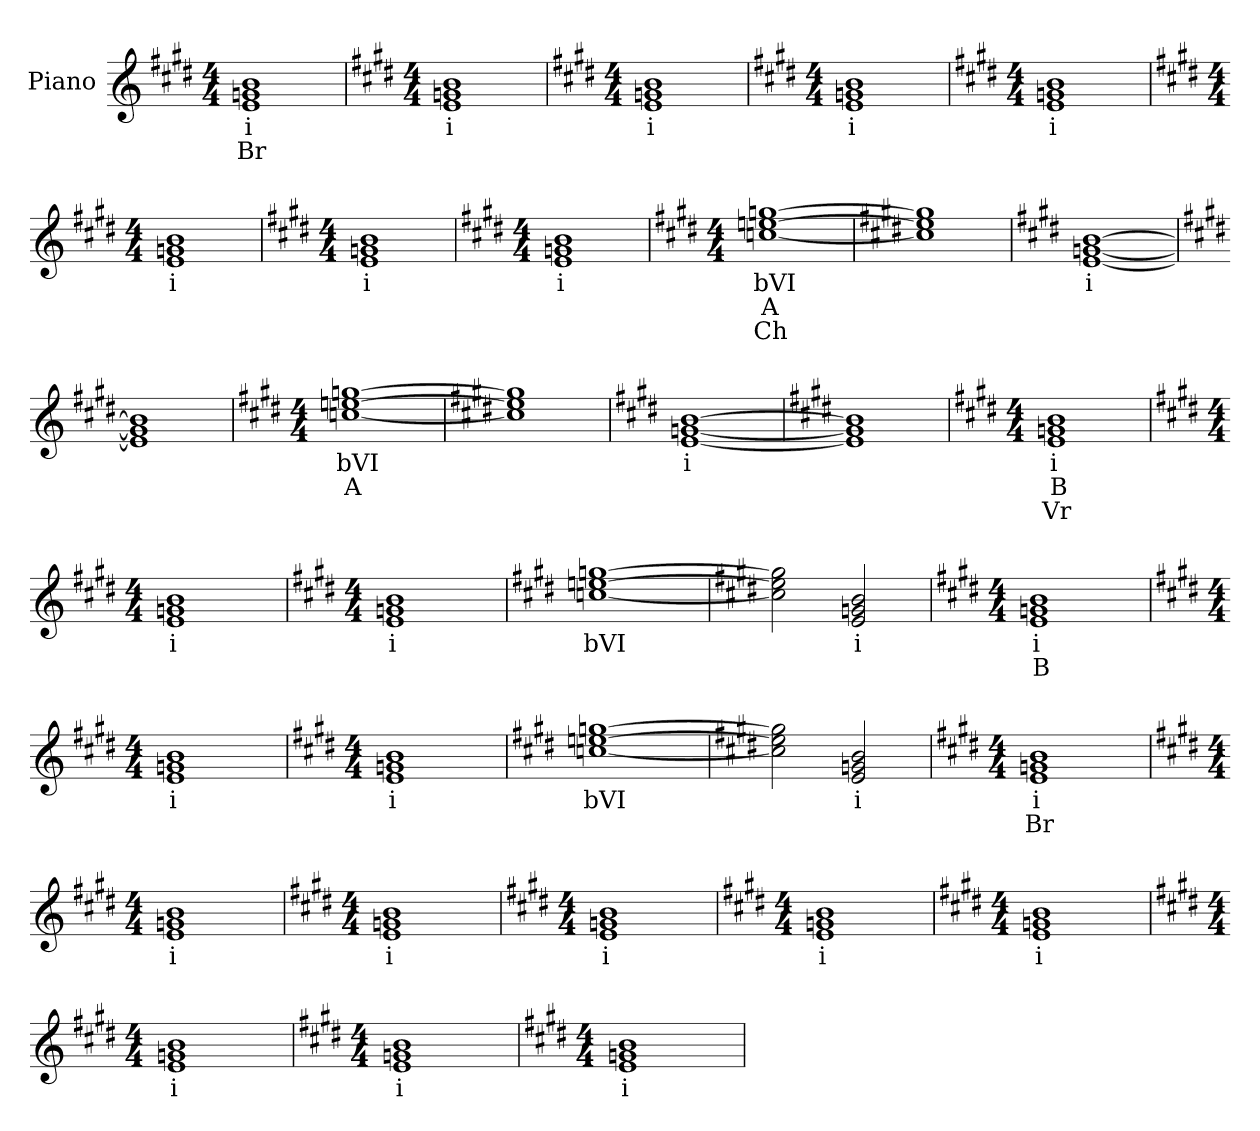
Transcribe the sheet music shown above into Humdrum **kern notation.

**kern	**text	**text	**text
*part1	*part1	*part1	*part1
*staff1	*staff1	*staff1	*staff1
*I"Piano	*	*	*
*I'Pno	*	*	*
*k[f#c#g#d#]	*	*	*
*E:	*	*	*
*M4/4	*	*	*
=	=	=	=
1e 1gn 1b	i	Br	.
=	=	=	=
*k[f#c#g#d#]	*	*	*
*E:	*	*	*
*M4/4	*	*	*
1e 1gn 1b	i	.	.
=	=	=	=
*k[f#c#g#d#]	*	*	*
*E:	*	*	*
*M4/4	*	*	*
1e 1gn 1b	i	.	.
=	=	=	=
*k[f#c#g#d#]	*	*	*
*E:	*	*	*
*M4/4	*	*	*
1e 1gn 1b	i	.	.
=	=	=	=
*k[f#c#g#d#]	*	*	*
*E:	*	*	*
*M4/4	*	*	*
1e 1gn 1b	i	.	.
=	=	=	=
*k[f#c#g#d#]	*	*	*
*E:	*	*	*
*M4/4	*	*	*
1e 1gn 1b	i	.	.
=	=	=	=
*k[f#c#g#d#]	*	*	*
*E:	*	*	*
*M4/4	*	*	*
1e 1gn 1b	i	.	.
=	=	=	=
*k[f#c#g#d#]	*	*	*
*E:	*	*	*
*M4/4	*	*	*
1e 1gn 1b	i	.	.
=	=	=	=
*k[f#c#g#d#]	*	*	*
*E:	*	*	*
*M4/4	*	*	*
[1ccn [1een [1ggn	bVI	A	Ch
=	=	=	=
*k[f#c#g#d#]	*	*	*
*E:	*	*	*
1ccn] 1een] 1ggn]	.	.	.
=	=	=	=
*k[f#c#g#d#]	*	*	*
*E:	*	*	*
[1e [1gn [1b	i	.	.
=	=	=	=
*k[f#c#g#d#]	*	*	*
*E:	*	*	*
1e] 1gn] 1b]	.	.	.
=	=	=	=
*k[f#c#g#d#]	*	*	*
*E:	*	*	*
*M4/4	*	*	*
[1ccn [1een [1ggn	bVI	A	.
=	=	=	=
*k[f#c#g#d#]	*	*	*
*E:	*	*	*
1ccn] 1een] 1ggn]	.	.	.
=	=	=	=
*k[f#c#g#d#]	*	*	*
*E:	*	*	*
[1e [1gn [1b	i	.	.
=	=	=	=
*k[f#c#g#d#]	*	*	*
*E:	*	*	*
1e] 1gn] 1b]	.	.	.
=	=	=	=
*k[f#c#g#d#]	*	*	*
*E:	*	*	*
*M4/4	*	*	*
1e 1gn 1b	i	B	Vr
=	=	=	=
*k[f#c#g#d#]	*	*	*
*E:	*	*	*
*M4/4	*	*	*
1e 1gn 1b	i	.	.
=	=	=	=
*k[f#c#g#d#]	*	*	*
*E:	*	*	*
*M4/4	*	*	*
1e 1gn 1b	i	.	.
=	=	=	=
*k[f#c#g#d#]	*	*	*
*E:	*	*	*
[1ccn [1een [1ggn	bVI	.	.
=	=	=	=
*k[f#c#g#d#]	*	*	*
*E:	*	*	*
2ccn] 2een] 2ggn]	.	.	.
2e 2gn 2b	i	.	.
=	=	=	=
*k[f#c#g#d#]	*	*	*
*E:	*	*	*
*M4/4	*	*	*
1e 1gn 1b	i	B	.
=	=	=	=
*k[f#c#g#d#]	*	*	*
*E:	*	*	*
*M4/4	*	*	*
1e 1gn 1b	i	.	.
=	=	=	=
*k[f#c#g#d#]	*	*	*
*E:	*	*	*
*M4/4	*	*	*
1e 1gn 1b	i	.	.
=	=	=	=
*k[f#c#g#d#]	*	*	*
*E:	*	*	*
[1ccn [1een [1ggn	bVI	.	.
=	=	=	=
*k[f#c#g#d#]	*	*	*
*E:	*	*	*
2ccn] 2een] 2ggn]	.	.	.
2e 2gn 2b	i	.	.
=	=	=	=
*k[f#c#g#d#]	*	*	*
*E:	*	*	*
*M4/4	*	*	*
1e 1gn 1b	i	Br	.
=	=	=	=
*k[f#c#g#d#]	*	*	*
*E:	*	*	*
*M4/4	*	*	*
1e 1gn 1b	i	.	.
=	=	=	=
*k[f#c#g#d#]	*	*	*
*E:	*	*	*
*M4/4	*	*	*
1e 1gn 1b	i	.	.
=	=	=	=
*k[f#c#g#d#]	*	*	*
*E:	*	*	*
*M4/4	*	*	*
1e 1gn 1b	i	.	.
=	=	=	=
*k[f#c#g#d#]	*	*	*
*E:	*	*	*
*M4/4	*	*	*
1e 1gn 1b	i	.	.
=	=	=	=
*k[f#c#g#d#]	*	*	*
*E:	*	*	*
*M4/4	*	*	*
1e 1gn 1b	i	.	.
=	=	=	=
*k[f#c#g#d#]	*	*	*
*E:	*	*	*
*M4/4	*	*	*
1e 1gn 1b	i	.	.
=	=	=	=
*k[f#c#g#d#]	*	*	*
*E:	*	*	*
*M4/4	*	*	*
1e 1gn 1b	i	.	.
=	=	=	=
*k[f#c#g#d#]	*	*	*
*E:	*	*	*
*M4/4	*	*	*
1e 1gn 1b	i	.	.
=	=	=	=
*-	*-	*-	*-
